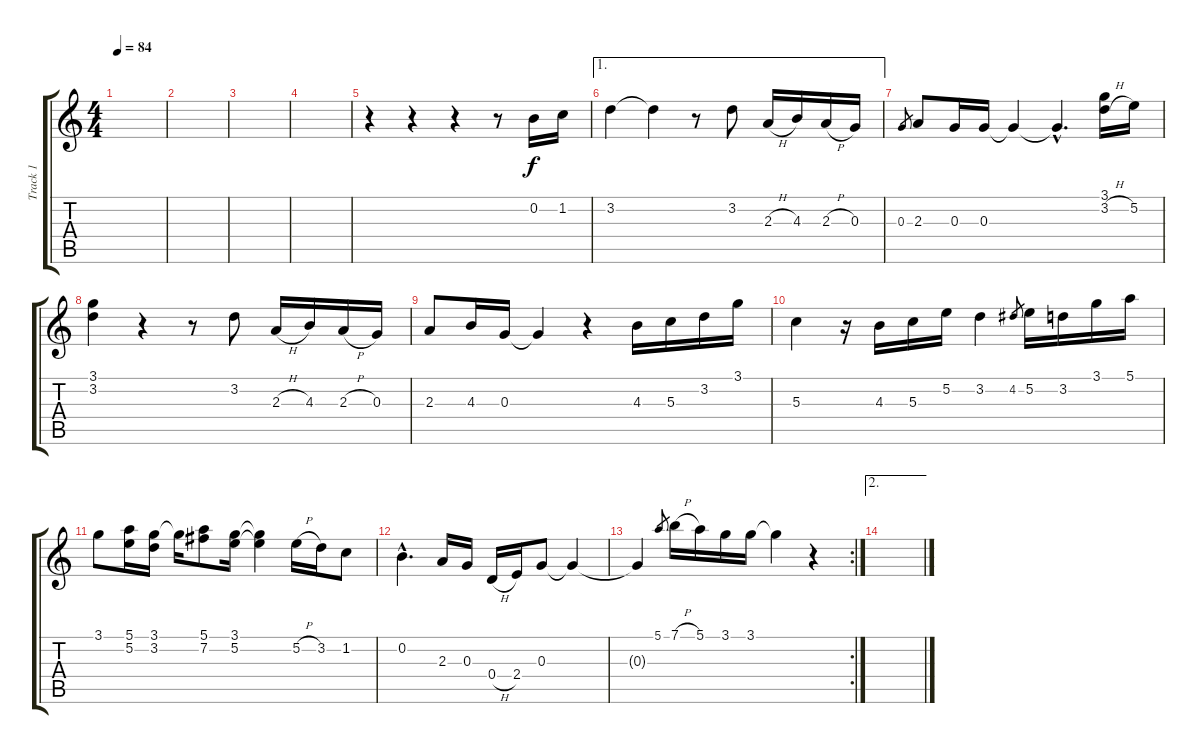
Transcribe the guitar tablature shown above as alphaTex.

\track ("Track 1" "Track 1") {instrument acousticguitarsteel}
\staff {score tabs}
\tuning (E4 B3 G3 D3 A2 E2) {hide}
\ts (4 4)
\tempo 84
\clef g2
\ks c
|
|
|
|
r.4 r.4 r.4 r.8 0.2.16 1.2.16 |
\ae 1
3.2.4 3.2{t}.4 r.8 3.2.8 2.3{h}.16 4.3.16 2.3{h}.16 0.3.16 |
0.3.8{gr} 2.3.8 0.3.16 0.3.16 0.3{t}.4 0.3{hac t}.4{d} (3.1 3.2{h}).16 5.2.16 |
(3.1 3.2).4 r.4 r.8 3.2.8 2.3{h}.16 4.3.16 2.3{h}.16 0.3.16 |
2.3.8 4.3.16 0.3.16 0.3{t}.4 r.4 4.3.16 5.3.16 3.2.16 3.1.16 |
5.3.4 r.16 4.3.16 5.3.16 5.2.16 3.2.4 4.2.8{gr} 5.2.16 3.2.16 3.1.16 5.1.16 |
3.1.8 (5.1 5.2).16 (3.1 3.2).16 3.1{t}.16 (5.1 7.2).8 (3.1 5.2).16 (3.1{t} 5.2{t}).4 5.2{h}.16 3.2.16 1.2.8 |
0.2{hac}.4{d} 2.3.16 0.3.16 0.4{h}.16 2.4.16 0.3.8 0.3{t}.4 |
\rc 2
0.3{t}.4 5.1.8{gr} 7.1{h}.16 5.1.16 3.1.16 3.1.16 3.1{t}.4 r.4 |
\ae 2
